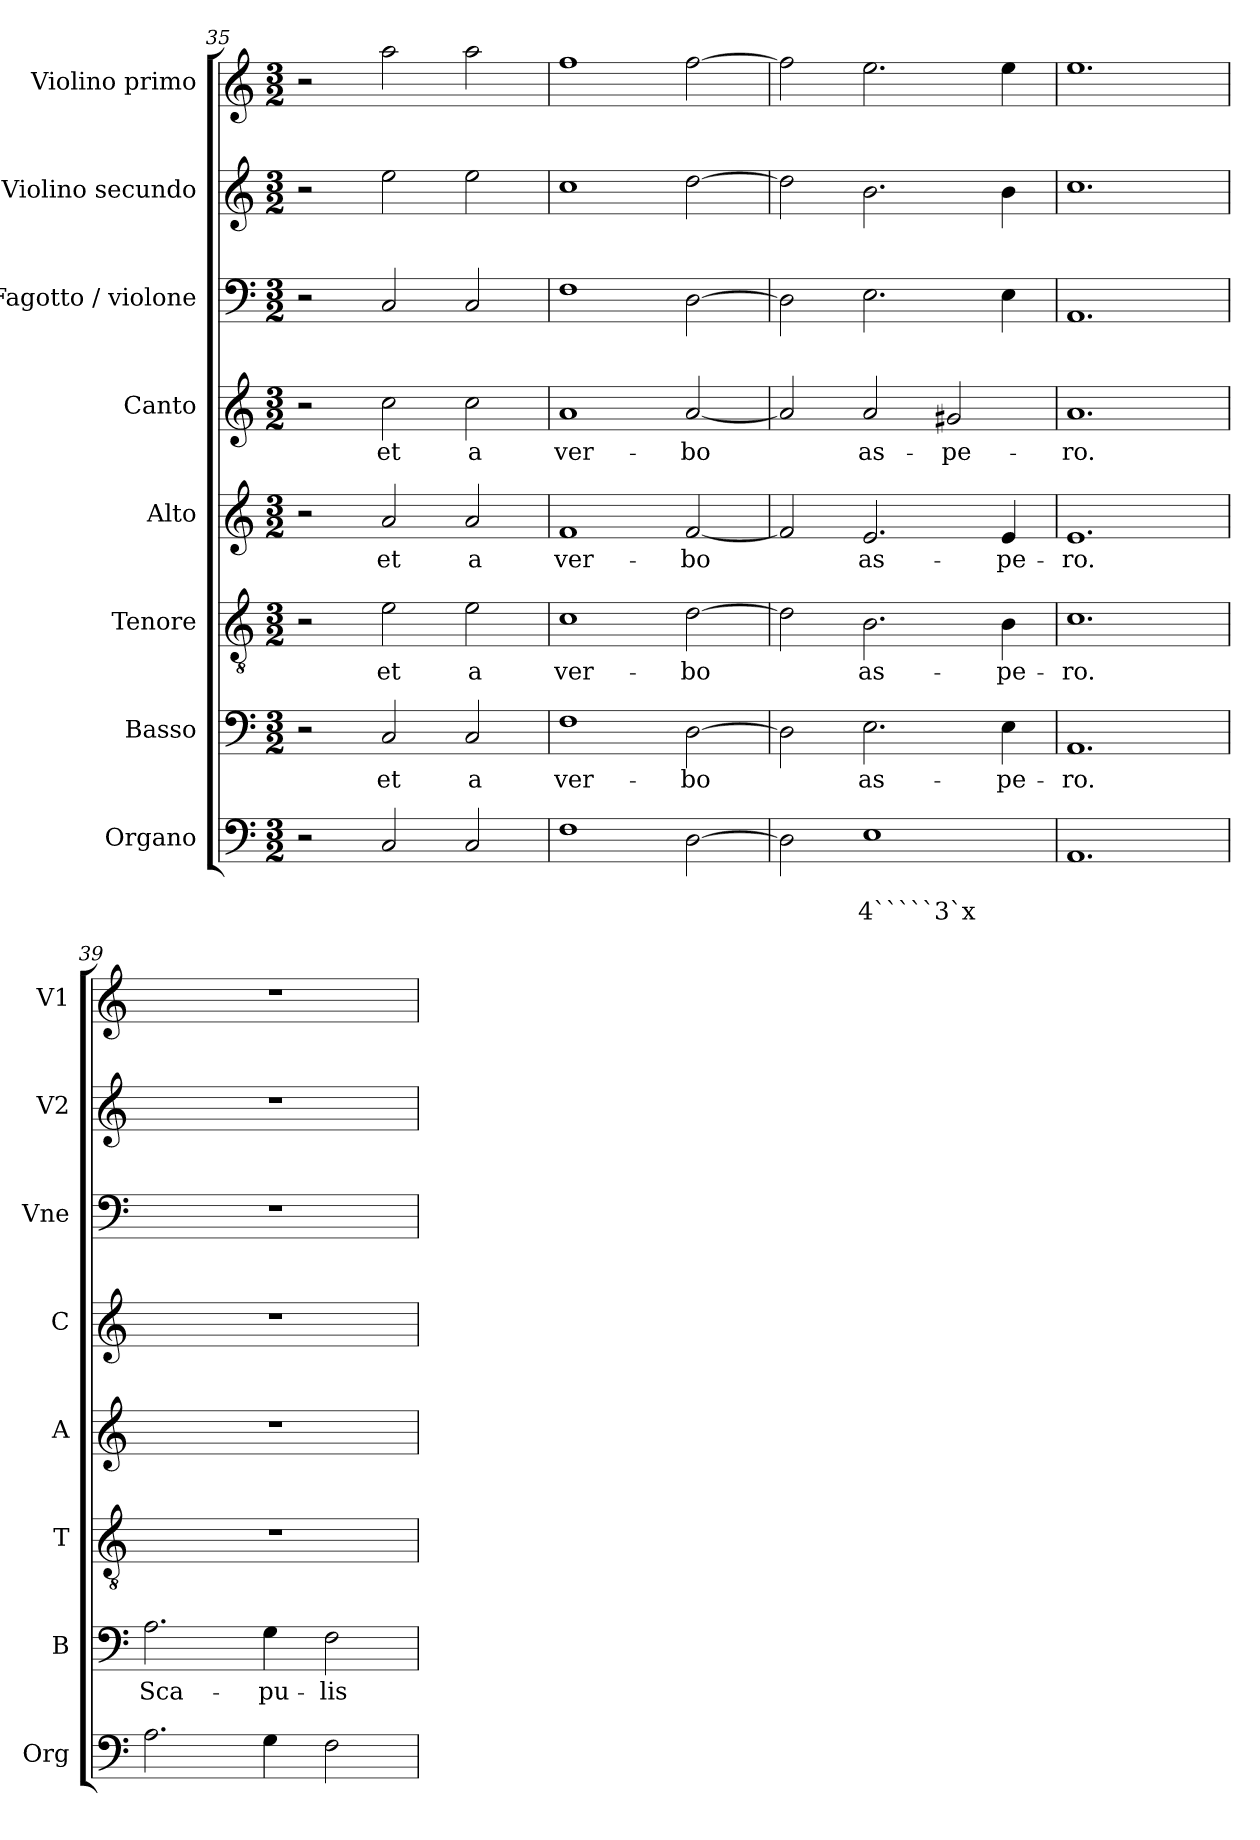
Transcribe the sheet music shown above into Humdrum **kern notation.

**kern	**text	**text	**kern	**text	**kern	**text	**kern	**text	**kern	**text	**kern	**kern	**kern
*part8	*part8	*part8	*part7	*part7	*part6	*part6	*part5	*part5	*part4	*part4	*part3	*part2	*part1
*staff8	*staff8	*staff8	*staff7	*staff7	*staff6	*staff6	*staff5	*staff5	*staff4	*staff4	*staff3	*staff2	*staff1
*I"Organo	*	*	*I"Basso	*	*I"Tenore	*	*I"Alto	*	*I"Canto	*	*I"Fagotto / violone	*I"Violino secundo	*I"Violino primo
*I'Org	*	*	*I'B	*	*I'T	*	*I'A	*	*I'C	*	*I'Vne	*I'V2	*I'V1
*clefF4	*	*	*clefF4	*	*clefGv2	*	*clefG2	*	*clefG2	*	*clefF4	*clefG2	*clefG2
*k[]	*	*	*k[]	*	*k[]	*	*k[]	*	*k[]	*	*k[]	*k[]	*k[]
*C:	*	*	*C:	*	*C:	*	*C:	*	*C:	*	*C:	*C:	*C:
*M3/2	*	*	*M3/2	*	*M3/2	*	*M3/2	*	*M3/2	*	*M3/2	*M3/2	*M3/2
=35	=35	=35	=35	=35	=35	=35	=35	=35	=35	=35	=35	=35	=35
2r	.	.	2r	.	2r	.	2r	.	2r	.	2r	2r	2r
!	!	!	!	!LO:LY:b	!	!LO:LY:b	!	!LO:LY:b	!	!LO:LY:b	!	!	!
2C/	.	.	2C/	et	2e\	et	2a/	et	2cc\	et	2C/	2ee\	2aa\
!	!	!	!	!LO:LY:b	!	!LO:LY:b	!	!LO:LY:b	!	!LO:LY:b	!	!	!
2C/	.	.	2C/	a	2e\	a	2a/	a	2cc\	a	2C/	2ee\	2aa\
=36	=36	=36	=36	=36	=36	=36	=36	=36	=36	=36	=36	=36	=36
!	!	!	!	!LO:LY:b	!	!LO:LY:b	!	!LO:LY:b	!	!LO:LY:b	!	!	!
1F	.	.	1F	ver-	1c	ver-	1f	ver-	1a	ver-	1F	1cc	1ff
!	!	!	!	!LO:LY:b	!	!LO:LY:b	!	!LO:LY:b	!	!LO:LY:b	!	!	!
[2D\	.	.	[2D\	-bo	[2d\	-bo	[2f/	-bo	[2a/	-bo	[2D\	[2dd\	[2ff\
!!LO:LB:g=z
=37	=37	=37	=37	=37	=37	=37	=37	=37	=37	=37	=37	=37	=37
2D\]	.	.	2D\]	.	2d\]	.	2f/]	.	2a/]	.	2D\]	2dd\]	2ff\]
!	!	!LO:LY:b	!	!LO:LY:b	!	!LO:LY:b	!	!LO:LY:b	!	!LO:LY:b	!	!	!
1E	.	4`````3`x	2.E\	as-	2.B\	as-	2.e/	as-	2a/	as-	2.E\	2.b\	2.ee\
!	!	!	!	!	!	!	!	!	!	!LO:LY:b	!	!	!
.	.	.	.	.	.	.	.	.	2g#X/	-pe-	.	.	.
!	!	!	!	!LO:LY:b	!	!LO:LY:b	!	!LO:LY:b	!	!	!	!	!
.	.	.	4E\	-pe-	4B\	-pe-	4e/	-pe-	.	.	4E\	4b\	4ee\
=38	=38	=38	=38	=38	=38	=38	=38	=38	=38	=38	=38	=38	=38
!	!	!	!	!LO:LY:b	!	!LO:LY:b	!	!LO:LY:b	!	!LO:LY:b	!	!	!
1.AA	.	.	1.AA	-ro.	1.c	-ro.	1.e	-ro.	1.a	-ro.	1.AA	1.cc	1.ee
=39	=39	=39	=39	=39	=39	=39	=39	=39	=39	=39	=39	=39	=39
!	!	!	!	!LO:LY:b	!	!	!	!	!	!	!	!	!
2.A\	.	.	2.A\	Sca-	1.r	.	1.r	.	1.r	.	1.r	1.r	1.r
!	!	!	!	!LO:LY:b	!	!	!	!	!	!	!	!	!
4G\	.	.	4G\	-pu-	.	.	.	.	.	.	.	.	.
!	!	!	!	!LO:LY:b	!	!	!	!	!	!	!	!	!
2F\	.	.	2F\	-lis	.	.	.	.	.	.	.	.	.
=	=	=	=	=	=	=	=	=	=	=	=	=	=
*-	*-	*-	*-	*-	*-	*-	*-	*-	*-	*-	*-	*-	*-
